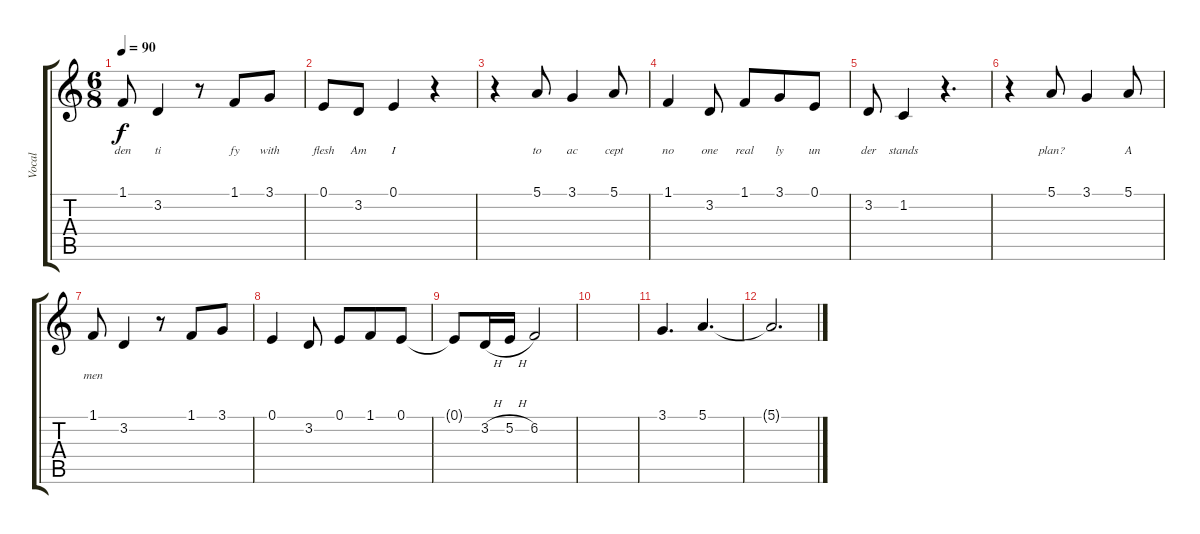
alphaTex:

\track ("Vocal" "Vocal") {solo instrument acousticgrandpiano}
\staff {score tabs}
\tuning (E4 B3 G3 D3 A2 E2) {hide}
\ts (6 8)
\tempo 90
\clef g2
\ks c
1.1.8{lyrics (0 "den") lyrics (1 "") lyrics (2 "") lyrics (3 "") lyrics (4 "") dy f} 3.2.4{lyrics (0 "ti") lyrics (1 "") lyrics (2 "") lyrics (3 "") lyrics (4 "")} r.8 1.1.8{lyrics (0 "fy") lyrics (1 "") lyrics (2 "") lyrics (3 "") lyrics (4 "")} 3.1.8{lyrics (0 "with") lyrics (1 "") lyrics (2 "") lyrics (3 "") lyrics (4 "")} |
0.1.8{lyrics (0 "flesh") lyrics (1 "") lyrics (2 "") lyrics (3 "") lyrics (4 "")} 3.2.8{lyrics (0 "Am") lyrics (1 "") lyrics (2 "") lyrics (3 "") lyrics (4 "")} 0.1.4{lyrics (0 "I") lyrics (1 "") lyrics (2 "") lyrics (3 "") lyrics (4 "")} r.4 |
r.4 5.1.8{lyrics (0 "to") lyrics (1 "") lyrics (2 "") lyrics (3 "") lyrics (4 "")} 3.1.4{lyrics (0 "ac") lyrics (1 "") lyrics (2 "") lyrics (3 "") lyrics (4 "")} 5.1.8{lyrics (0 "cept") lyrics (1 "") lyrics (2 "") lyrics (3 "") lyrics (4 "")} |
1.1.4{lyrics (0 "no") lyrics (1 "") lyrics (2 "") lyrics (3 "") lyrics (4 "")} 3.2.8{lyrics (0 "one") lyrics (1 "") lyrics (2 "") lyrics (3 "") lyrics (4 "")} 1.1.8{lyrics (0 "real") lyrics (1 "") lyrics (2 "") lyrics (3 "") lyrics (4 "")} 3.1.8{lyrics (0 "ly") lyrics (1 "") lyrics (2 "") lyrics (3 "") lyrics (4 "")} 0.1.8{lyrics (0 "un") lyrics (1 "") lyrics (2 "") lyrics (3 "") lyrics (4 "")} |
3.2.8{lyrics (0 "der") lyrics (1 "") lyrics (2 "") lyrics (3 "") lyrics (4 "")} 1.2.4{lyrics (0 "stands") lyrics (1 "") lyrics (2 "") lyrics (3 "") lyrics (4 "")} r.4{d} |
r.4 5.1.8{lyrics (0 "plan?") lyrics (1 "") lyrics (2 "") lyrics (3 "") lyrics (4 "")} 3.1.4{lyrics (0 "") lyrics (1 "") lyrics (2 "") lyrics (3 "") lyrics (4 "")} 5.1.8{lyrics (0 "A") lyrics (1 "") lyrics (2 "") lyrics (3 "") lyrics (4 "")} |
1.1.8{lyrics (0 "men") lyrics (1 "") lyrics (2 "") lyrics (3 "") lyrics (4 "")} 3.2.4 r.8 1.1.8 3.1.8 |
0.1.4 3.2.8 0.1.8 1.1.8 0.1.8 |
0.1{t}.8 3.2{h}.16 5.2{h}.16 6.2.2 |
|
3.1.4{d} 5.1.4{d} |
5.1{t}.2{d}
